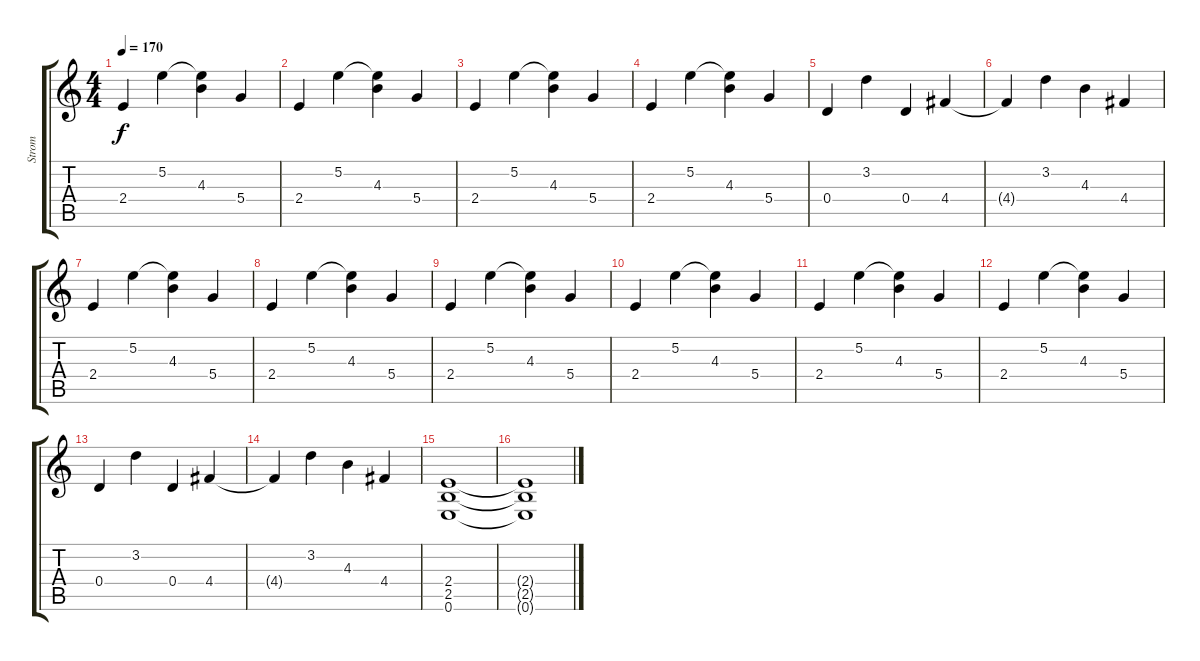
\track ("Strom" "Strom") {instrument overdrivenguitar}
\staff {score tabs}
\tuning (E4 B3 G3 D3 A2 E2) {hide}
\ts (4 4)
\tempo 170
\clef g2
\ks c
2.4.4{dy f} 5.2.4 (5.2{t} 4.3).4 5.4.4 |
2.4.4 5.2.4 (5.2{t} 4.3).4 5.4.4 |
2.4.4 5.2.4 (5.2{t} 4.3).4 5.4.4 |
2.4.4 5.2.4 (5.2{t} 4.3).4 5.4.4 |
0.4.4 3.2.4 0.4.4 4.4.4 |
4.4{t}.4 3.2.4 4.3.4 4.4.4 |
2.4.4 5.2.4 (5.2{t} 4.3).4 5.4.4 |
2.4.4 5.2.4 (5.2{t} 4.3).4 5.4.4 |
2.4.4 5.2.4 (5.2{t} 4.3).4 5.4.4 |
2.4.4 5.2.4 (5.2{t} 4.3).4 5.4.4 |
2.4.4 5.2.4 (5.2{t} 4.3).4 5.4.4 |
2.4.4 5.2.4 (5.2{t} 4.3).4 5.4.4 |
0.4.4 3.2.4 0.4.4 4.4.4 |
4.4{t}.4 3.2.4 4.3.4 4.4.4 |
(2.4 2.5 0.6).1 |
(2.4{t} 2.5{t} 0.6{t}).1
